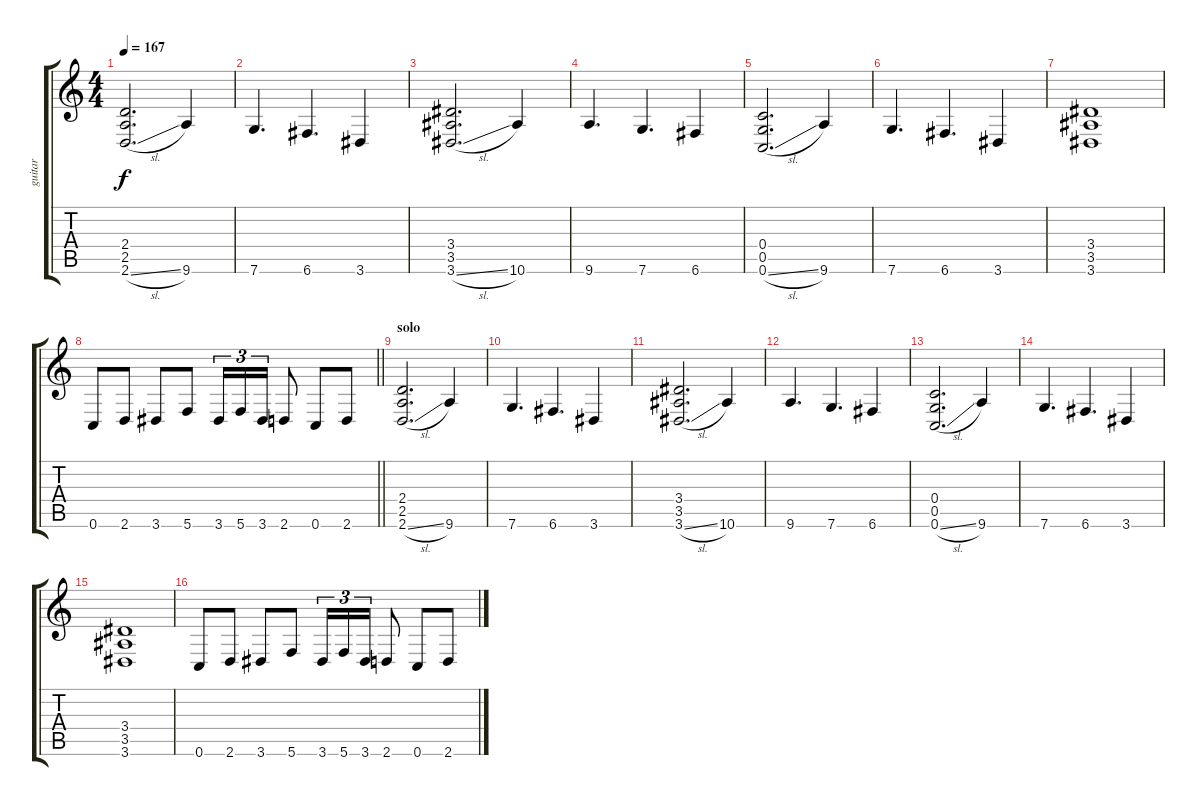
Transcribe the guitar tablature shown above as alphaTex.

\track ("guitar" "guitar") {instrument distortionguitar}
\staff {score tabs}
\tuning (D4 A3 F3 C3 G2 C2) {hide}
\ts (4 4)
\tempo 167
\clef g2
\ks c
(2.4 2.5 2.6{sl}).2{d dy f} 9.6.4 |
7.6.4{d} 6.6.4{d} 3.6.4 |
(3.4 3.5 3.6{sl}).2{d} 10.6.4 |
9.6.4{d} 7.6.4{d} 6.6.4 |
(0.4 0.5 0.6{sl}).2{d} 9.6.4 |
7.6.4{d} 6.6.4{d} 3.6.4 |
(3.4 3.5 3.6).1 |
\barLineRight lightlight
0.6.8 2.6.8 3.6.8 5.6.8 3.6.16{tu (3 2)} 5.6.16{tu (3 2)} 3.6.16{tu (3 2)} 2.6.8 0.6.8 2.6.8 |
\section ("" "solo")
(2.4 2.5 2.6{sl}).2{d} 9.6.4 |
7.6.4{d} 6.6.4{d} 3.6.4 |
(3.4 3.5 3.6{sl}).2{d} 10.6.4 |
9.6.4{d} 7.6.4{d} 6.6.4 |
(0.4 0.5 0.6{sl}).2{d} 9.6.4 |
7.6.4{d} 6.6.4{d} 3.6.4 |
(3.4 3.5 3.6).1 |
0.6.8 2.6.8 3.6.8 5.6.8 3.6.16{tu (3 2)} 5.6.16{tu (3 2)} 3.6.16{tu (3 2)} 2.6.8 0.6.8 2.6.8
